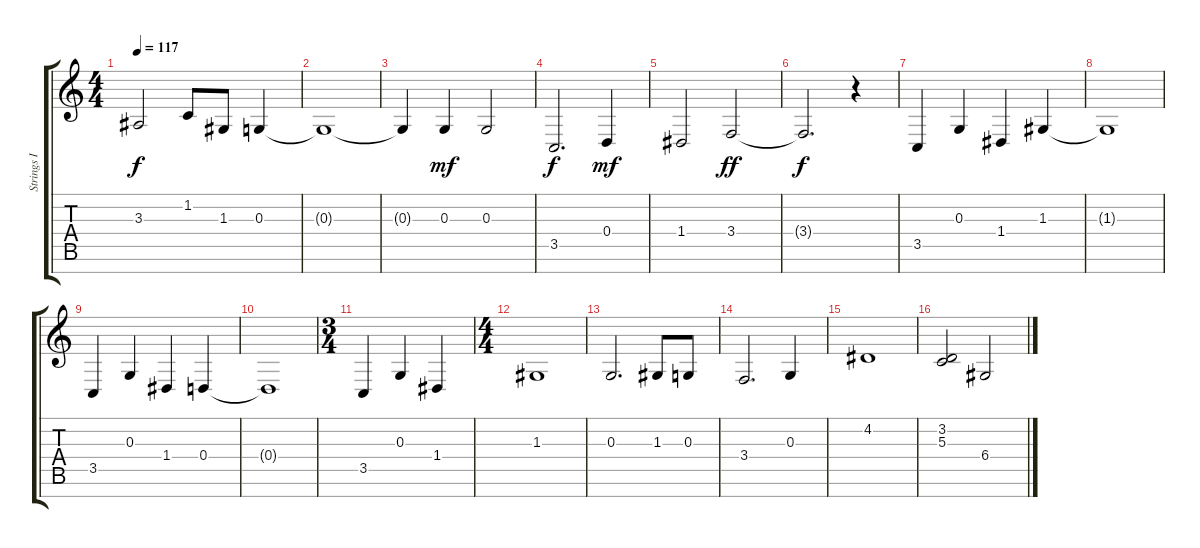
\track ("Strings I" "Strings I") {instrument stringensemble2}
\staff {score tabs}
\tuning (E4 B3 G3 D3 A2 E2 B1) {hide}
\ts (4 4)
\tempo 117
\clef g2
\ks c
3.3{t}.2{dy f} 1.2.8 1.3.8 0.3.4 |
0.3{t}.1 |
0.3{t}.4 0.3.4{dy mf} 0.3.2 |
3.5.2{d dy f} 0.4.4{dy mf} |
1.4.2 3.4.2{dy ff} |
3.4{t}.2{d dy f} r.4 |
3.5.4 0.3.4 1.4.4 1.3.4 |
1.3{t}.1 |
3.5.4 0.3.4 1.4.4 0.4.4 |
0.4{t}.1 |
\ts (3 4)
3.5.4 0.3.4 1.4.4 |
\ts (4 4)
1.3.1 |
0.3.2{d} 1.3.8 0.3.8 |
3.4.2{d} 0.3.4 |
4.2.1 |
(3.2 5.3).2 6.4.2
